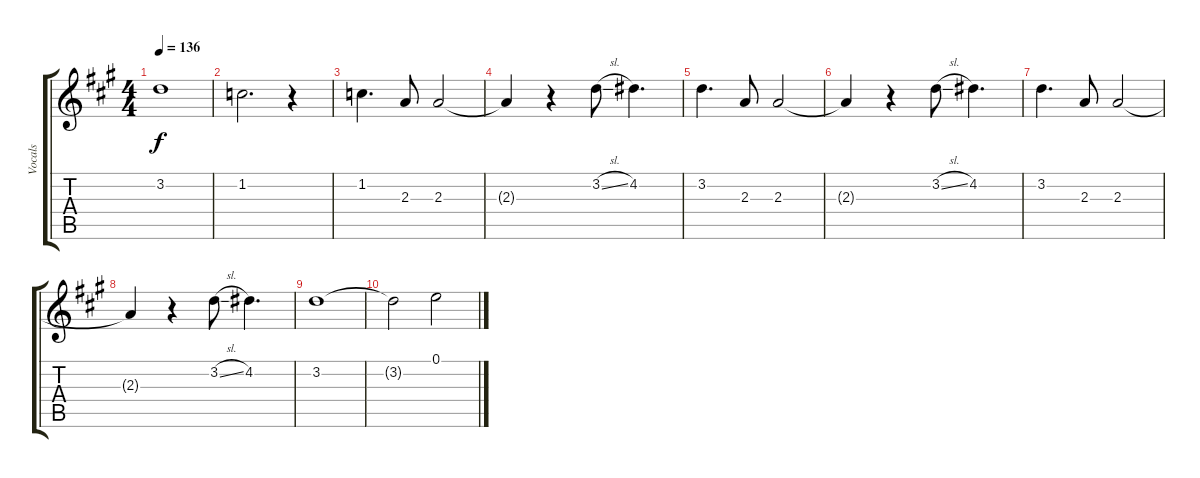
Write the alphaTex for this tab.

\track ("Vocals" "Vocals") {instrument acousticguitarsteel}
\staff {score tabs}
\tuning (E4 B3 G3 D3 A2 E2) {hide}
\ts (4 4)
\tempo 136
\clef g2
\ks a
3.2.1{dy f} |
1.2.2{d} r.4 |
1.2.4{d} 2.3.8 2.3.2 |
2.3{t}.4 r.4 3.2{sl}.8 4.2.4{d} |
3.2.4{d} 2.3.8 2.3.2 |
2.3{t}.4 r.4 3.2{sl}.8 4.2.4{d} |
3.2.4{d} 2.3.8 2.3.2 |
2.3{t}.4 r.4 3.2{sl}.8 4.2.4{d} |
3.2.1 |
3.2{t}.2 0.1.2
